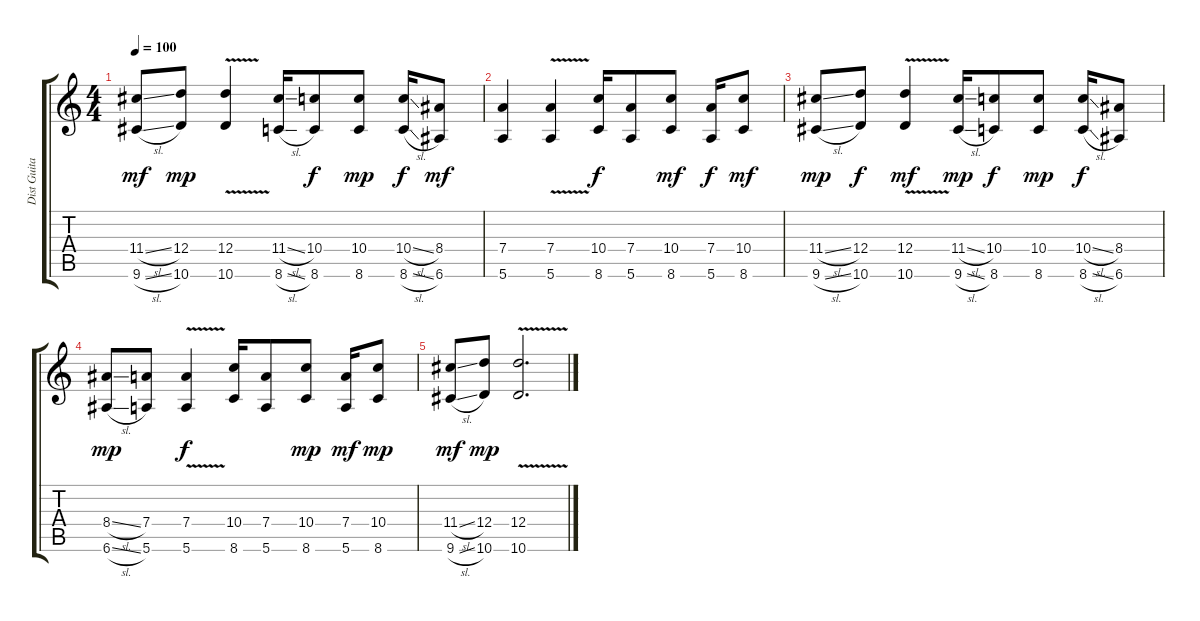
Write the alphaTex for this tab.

\track ("Dist Guitar" "Dist Guita") {instrument distortionguitar}
\staff {score tabs}
\tuning (E4 B3 G3 D3 A2 E2) {hide}
\ts (4 4)
\tempo 100
\clef g2
\ks c
(11.4{sl} 9.6{sl}).8{dy mf} (12.4 10.6).8{dy mp} (12.4{v} 10.6).4 (11.4{sl} 8.6{sl}).16 (10.4 8.6).8{dy f} (10.4 8.6).8{dy mp} (10.4{sl} 8.6{sl}).16{dy f} (8.4 6.6).8{dy mf} |
(7.4 5.6).4 (7.4{v} 5.6).4 (10.4 8.6).16{dy f} (7.4 5.6).8 (10.4 8.6).8{dy mf} (7.4 5.6).16{dy f} (10.4 8.6).8{dy mf} |
(11.4{sl} 9.6{sl}).8{dy mp} (12.4 10.6).8{dy f} (12.4{v} 10.6).4{dy mf} (11.4{sl} 9.6{sl}).16{dy mp} (10.4 8.6).8{dy f} (10.4 8.6).8{dy mp} (10.4{sl} 8.6{sl}).16{dy f} (8.4 6.6).8 |
(8.4{sl} 6.6{sl}).8{dy mp} (7.4 5.6).8 (7.4{v} 5.6).4{dy f} (10.4 8.6).16 (7.4 5.6).8 (10.4 8.6).8{dy mp} (7.4 5.6).16{dy mf} (10.4 8.6).8{dy mp} |
(11.4{sl} 9.6{sl}).8{dy mf} (12.4 10.6).8{dy mp} (12.4{v} 10.6).2{d}
